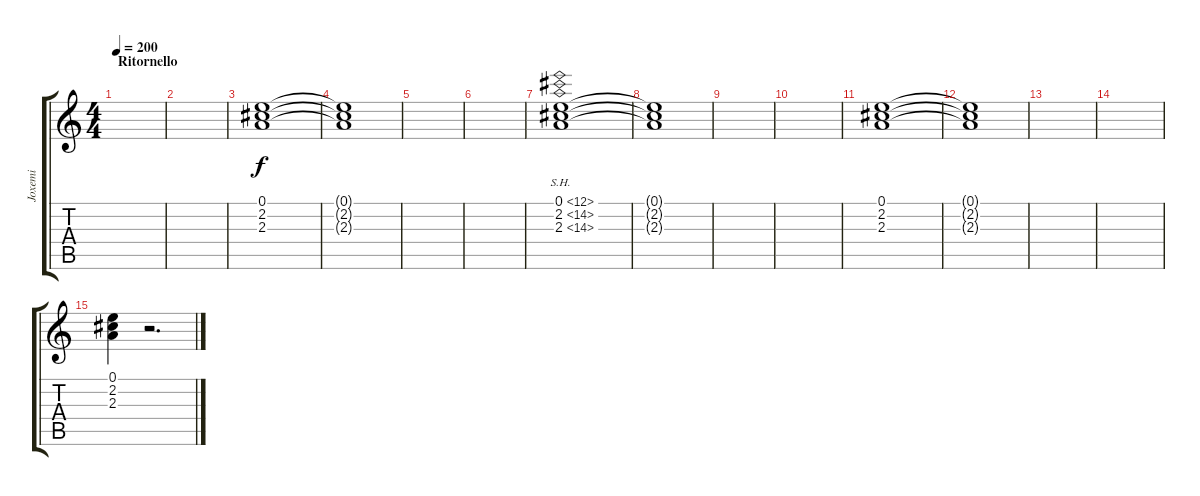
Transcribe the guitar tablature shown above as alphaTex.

\track ("Joxemi" "Joxemi") {instrument distortionguitar}
\staff {score tabs}
\tuning (E4 B3 G3 D3 A2 E2) {hide}
\ts (4 4)
\section ("" "Ritornello")
\tempo 200
\clef g2
\ks c
|
|
(0.1 2.2 2.3).1{volume 8} |
(0.1{t} 2.2{t} 2.3{t}).1 |
|
|
(0.1{sh 12} 2.2{sh 12} 2.3{sh 12}).1 |
(0.1{t} 2.2{t} 2.3{t}).1 |
|
|
(0.1 2.2 2.3).1 |
(0.1{t} 2.2{t} 2.3{t}).1 |
|
|
(0.1 2.2 2.3).4{volume 9} r.2{d}
